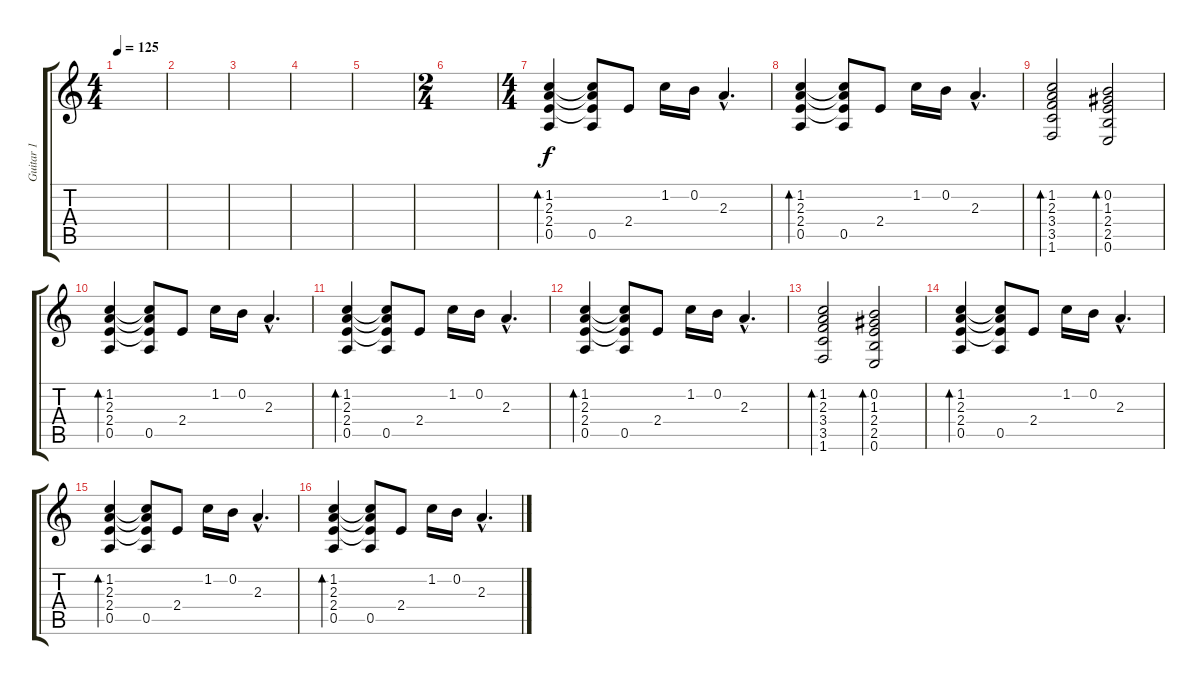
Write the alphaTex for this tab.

\track ("Guitar 1" "Guitar 1") {instrument acousticguitarnylon}
\staff {score tabs}
\tuning (E4 B3 G3 D3 A2 E2) {hide}
\ts (4 4)
\tempo 125
\clef g2
\ks c
|
|
|
|
|
\ts (2 4)
|
\ts (4 4)
(1.2 2.3 2.4 0.5).4{bd 240} (1.2{t} 2.3{t} 2.4{t} 0.5).8 2.4.8 1.2.16 0.2.16 2.3{hac}.4{d} |
(1.2 2.3 2.4 0.5).4{bd 240} (1.2{t} 2.3{t} 2.4{t} 0.5).8 2.4.8 1.2.16 0.2.16 2.3{hac}.4{d} |
(1.2 2.3 3.4 3.5 1.6).2{bd 240} (0.2 1.3 2.4 2.5 0.6).2{bd 240} |
(1.2 2.3 2.4 0.5).4{bd 240} (1.2{t} 2.3{t} 2.4{t} 0.5).8 2.4.8 1.2.16 0.2.16 2.3{hac}.4{d} |
(1.2 2.3 2.4 0.5).4{bd 240} (1.2{t} 2.3{t} 2.4{t} 0.5).8 2.4.8 1.2.16 0.2.16 2.3{hac}.4{d} |
(1.2 2.3 2.4 0.5).4{bd 240} (1.2{t} 2.3{t} 2.4{t} 0.5).8 2.4.8 1.2.16 0.2.16 2.3{hac}.4{d} |
(1.2 2.3 3.4 3.5 1.6).2{bd 240} (0.2 1.3 2.4 2.5 0.6).2{bd 240} |
(1.2 2.3 2.4 0.5).4{bd 240} (1.2{t} 2.3{t} 2.4{t} 0.5).8 2.4.8 1.2.16 0.2.16 2.3{hac}.4{d} |
(1.2 2.3 2.4 0.5).4{bd 240} (1.2{t} 2.3{t} 2.4{t} 0.5).8 2.4.8 1.2.16 0.2.16 2.3{hac}.4{d} |
(1.2 2.3 2.4 0.5).4{bd 240} (1.2{t} 2.3{t} 2.4{t} 0.5).8 2.4.8 1.2.16 0.2.16 2.3{hac}.4{d}
